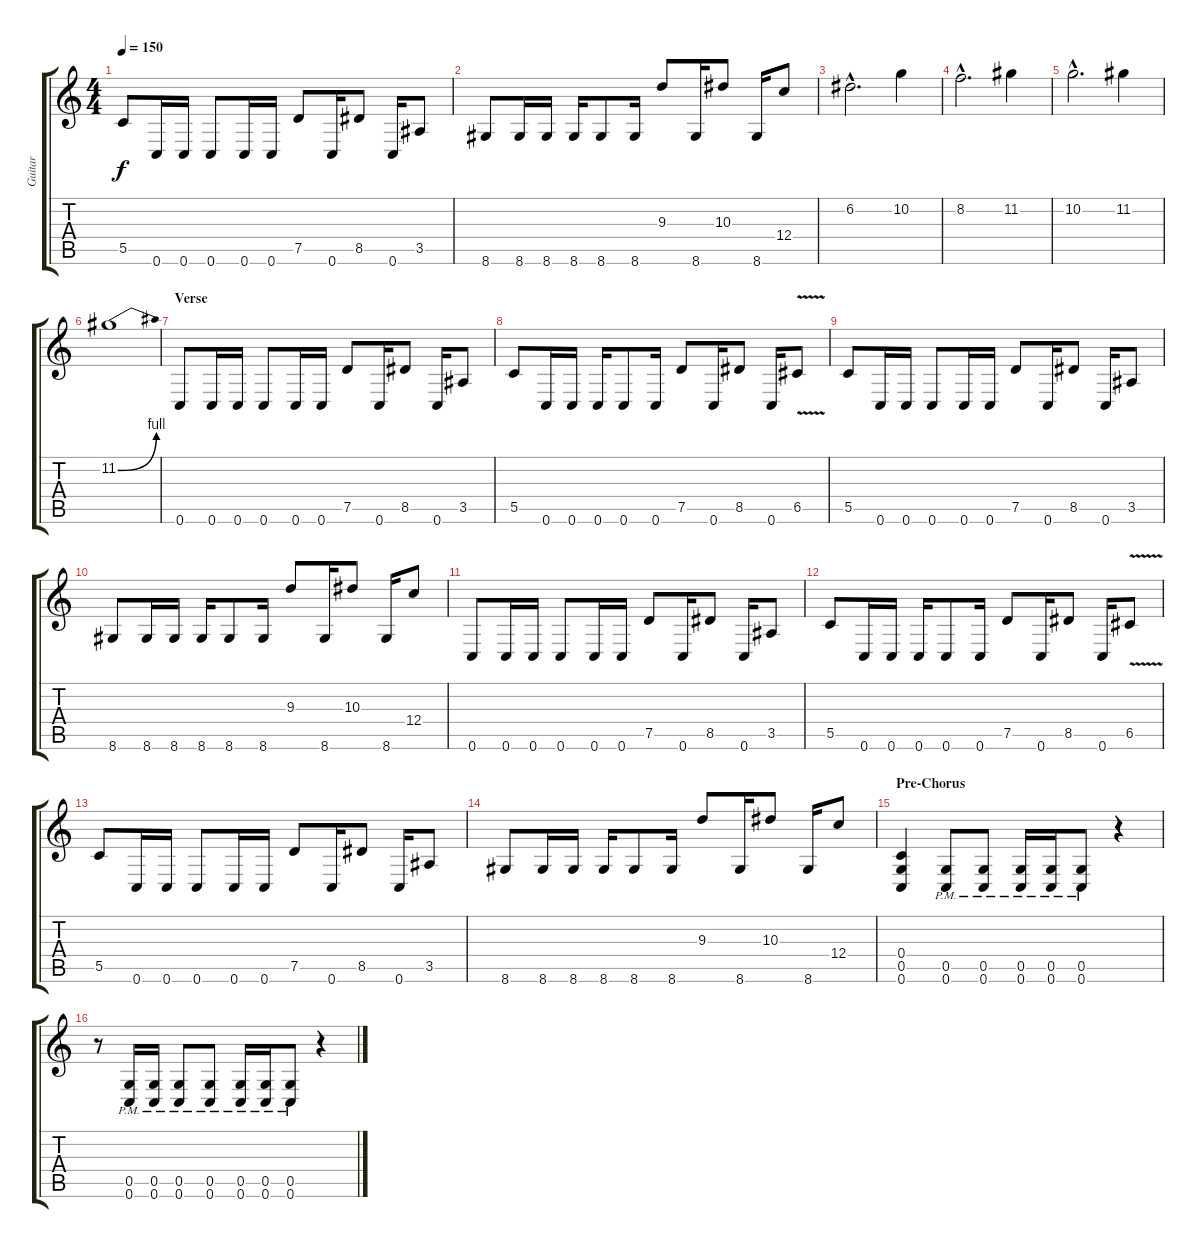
\track ("Guitar" "Guitar") {instrument overdrivenguitar}
\staff {score tabs}
\tuning (D4 A3 F3 C3 G2 C2) {hide}
\ts (4 4)
\tempo 150
\clef g2
\ks c
5.5.8{dy f} 0.6.16 0.6.16 0.6.8 0.6.16 0.6.16 7.5.8 0.6.16 8.5.8 0.6.16 3.5.8 |
8.6.8 8.6.16 8.6.16 8.6.16 8.6.8 8.6.16 9.3.8 8.6.16 10.3.8 8.6.16 12.4.8 |
6.2{hac}.2{d} 10.2.4 |
8.2{hac}.2{d} 11.2.4 |
10.2{hac}.2{d} 11.2.4 |
11.2{be (bend 0 0 60 4)}.1 |
\section ("" "Verse")
0.6.8 0.6.16 0.6.16 0.6.8 0.6.16 0.6.16 7.5.8 0.6.16 8.5.8 0.6.16 3.5.8 |
5.5.8 0.6.16 0.6.16 0.6.16 0.6.8 0.6.16 7.5.8 0.6.16 8.5.8 0.6.16 6.5{v}.8 |
5.5.8 0.6.16 0.6.16 0.6.8 0.6.16 0.6.16 7.5.8 0.6.16 8.5.8 0.6.16 3.5.8 |
8.6.8 8.6.16 8.6.16 8.6.16 8.6.8 8.6.16 9.3.8 8.6.16 10.3.8 8.6.16 12.4.8 |
0.6.8 0.6.16 0.6.16 0.6.8 0.6.16 0.6.16 7.5.8 0.6.16 8.5.8 0.6.16 3.5.8 |
5.5.8 0.6.16 0.6.16 0.6.16 0.6.8 0.6.16 7.5.8 0.6.16 8.5.8 0.6.16 6.5{v}.8 |
5.5.8 0.6.16 0.6.16 0.6.8 0.6.16 0.6.16 7.5.8 0.6.16 8.5.8 0.6.16 3.5.8 |
8.6.8 8.6.16 8.6.16 8.6.16 8.6.8 8.6.16 9.3.8 8.6.16 10.3.8 8.6.16 12.4.8 |
\section ("" "Pre-Chorus")
(0.4 0.5 0.6).4 (0.5{pm} 0.6{pm}).8 (0.5{pm} 0.6{pm}).8 (0.5{pm} 0.6{pm}).16 (0.5{pm} 0.6{pm}).16 (0.5{pm} 0.6{pm}).8 r.4 |
r.8 (0.5{pm} 0.6{pm}).16 (0.5{pm} 0.6{pm}).16 (0.5{pm} 0.6{pm}).8 (0.5{pm} 0.6{pm}).8 (0.5{pm} 0.6{pm}).16 (0.5{pm} 0.6{pm}).16 (0.5{pm} 0.6{pm}).8 r.4
